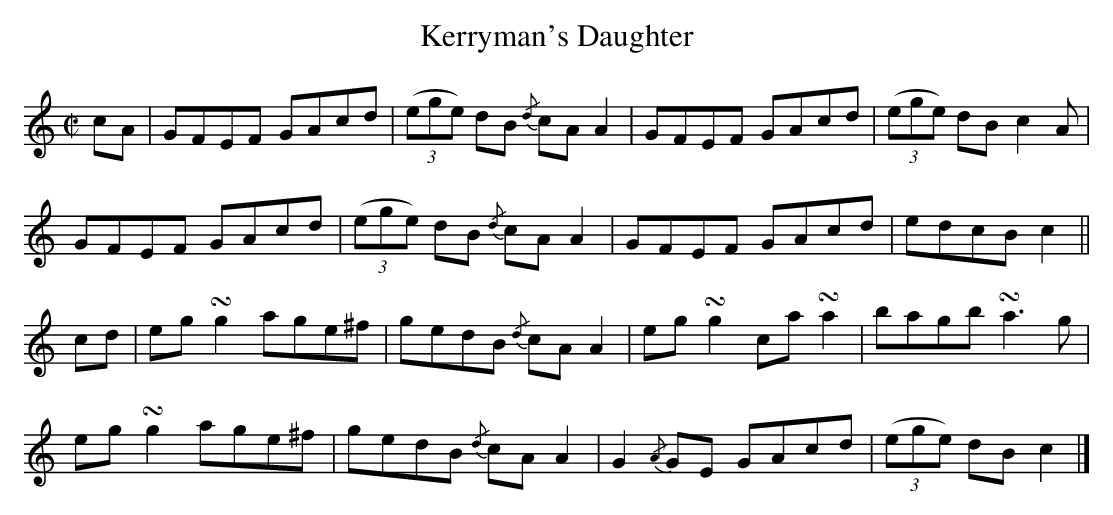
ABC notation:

X:1
U: ~ = !turn!
T:Kerryman's Daughter
L:1/8
M:C|
K:C
cA | GFEF GAcd | ((3ege) dB {/d}cA A2 | GFEF GAcd | ((3ege) dB c2 A |
GFEF GAcd | ((3ege) dB {/d}cA A2 | GFEF GAcd |edcB c2 ||
cd | eg ~g2 age^f | gedB {/d}cA A2 | eg ~g2 ca ~a2 | bagb ~a3 g |
eg ~g2 age^f | gedB {/d}cA A2 | G2 {/A}GE GAcd | ((3ege) dB c2 |]
